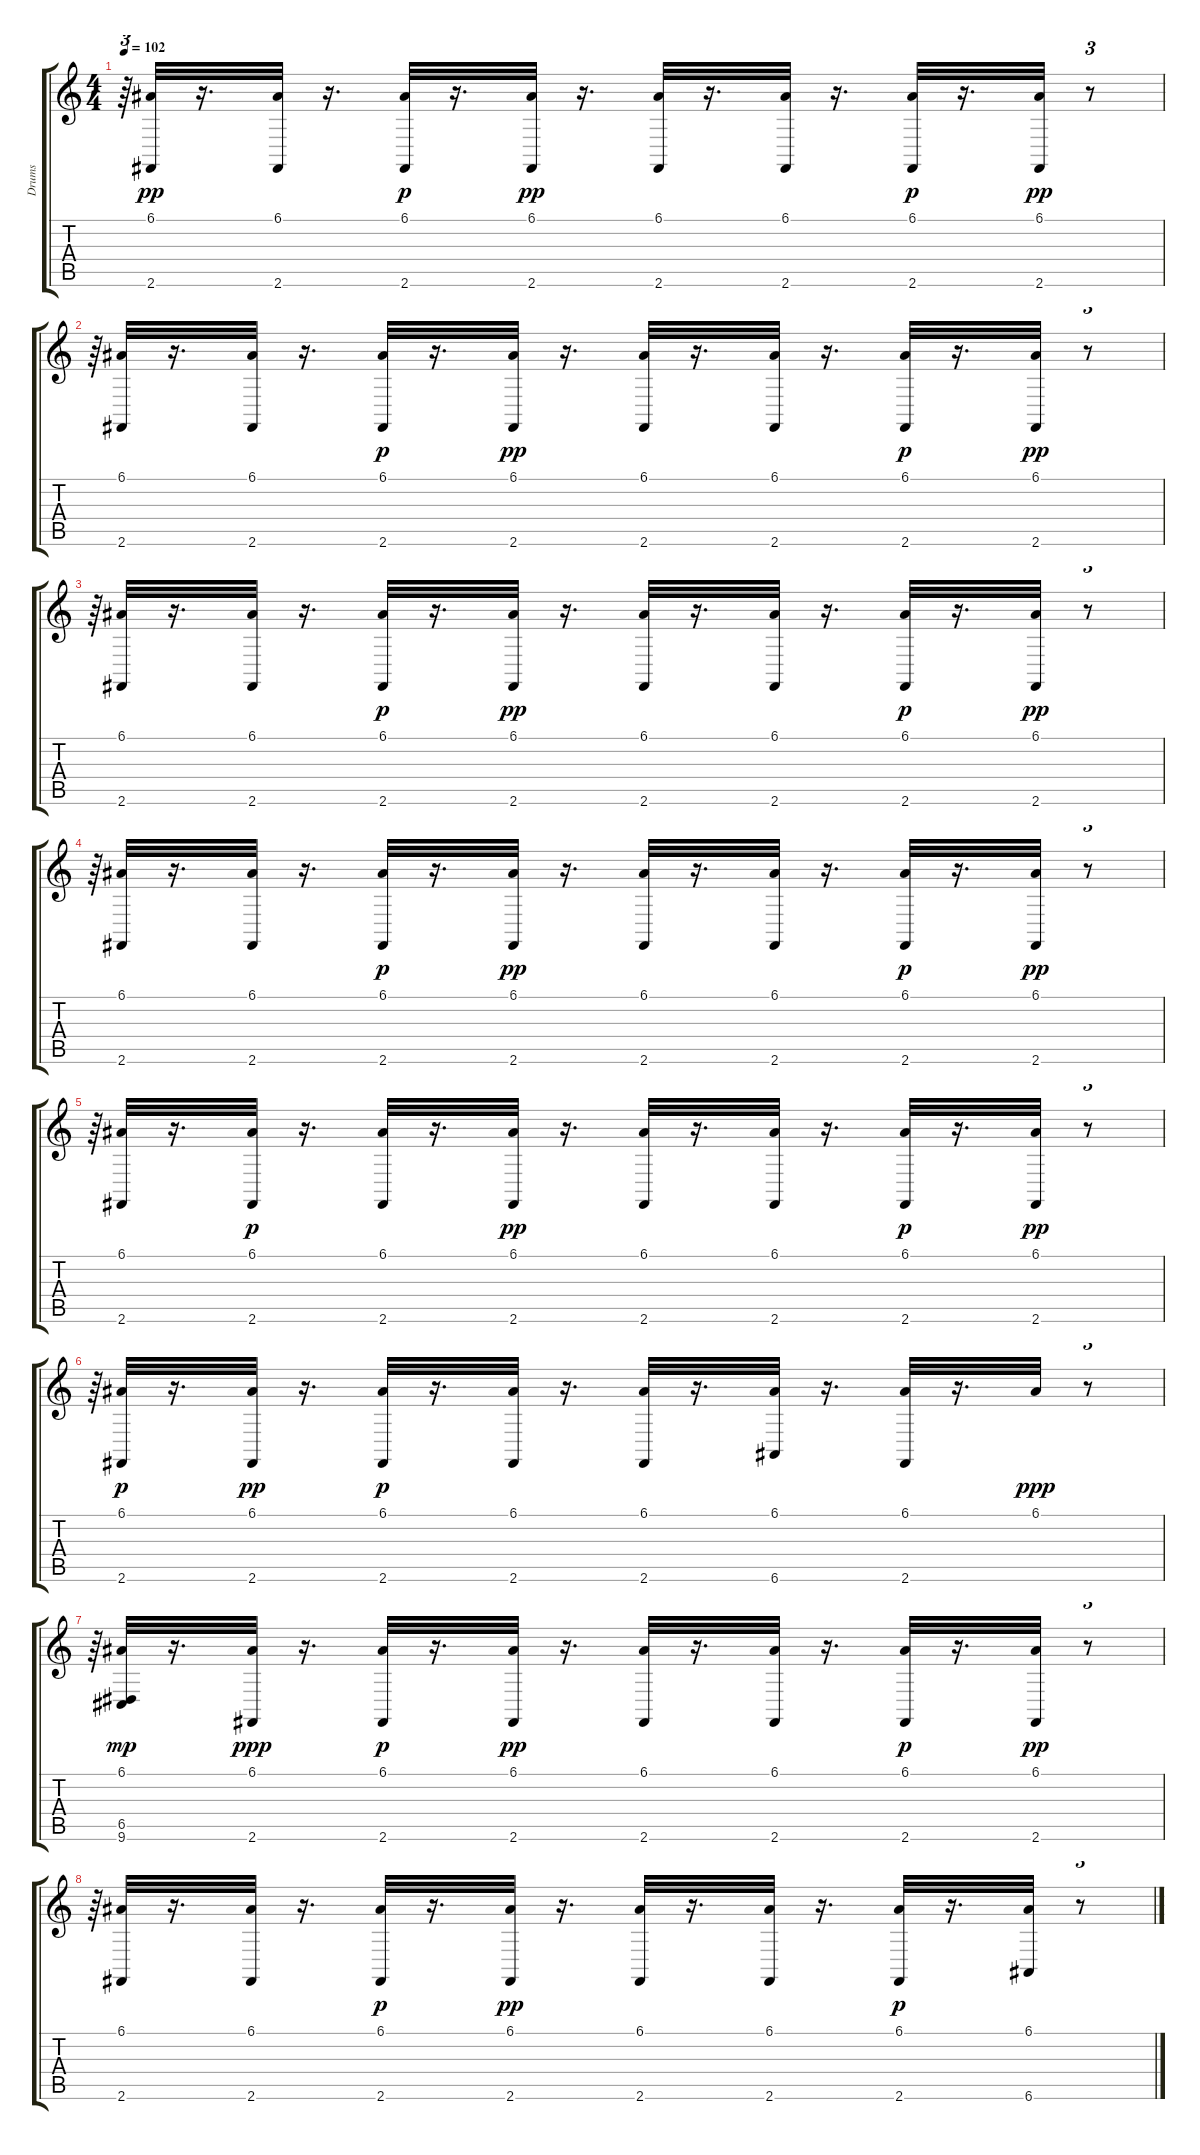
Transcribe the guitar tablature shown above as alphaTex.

\track ("Drums" "Drums") {instrument synthdrum}
\staff {score tabs}
\tuning (E4 B3 G3 D3 A2 E2) {hide}
\ts (4 4)
\tempo 102
\clef g2
\ks c
r.64{tu (3 2) dy pp} (6.1 2.6).32 r.16{d} (6.1 2.6).32 r.16{d} (6.1 2.6).32{dy p} r.16{d} (6.1 2.6).32{dy pp} r.16{d} (6.1 2.6).32 r.16{d} (6.1 2.6).32 r.16{d} (6.1 2.6).32{dy p} r.16{d} (6.1 2.6).32{dy pp} r.8{tu (3 2)} |
r.64{tu (3 2)} (6.1 2.6).32 r.16{d} (6.1 2.6).32 r.16{d} (6.1 2.6).32{dy p} r.16{d} (6.1 2.6).32{dy pp} r.16{d} (6.1 2.6).32 r.16{d} (6.1 2.6).32 r.16{d} (6.1 2.6).32{dy p} r.16{d} (6.1 2.6).32{dy pp} r.8{tu (3 2)} |
r.64{tu (3 2)} (6.1 2.6).32 r.16{d} (6.1 2.6).32 r.16{d} (6.1 2.6).32{dy p} r.16{d} (6.1 2.6).32{dy pp} r.16{d} (6.1 2.6).32 r.16{d} (6.1 2.6).32 r.16{d} (6.1 2.6).32{dy p} r.16{d} (6.1 2.6).32{dy pp} r.8{tu (3 2)} |
r.64{tu (3 2)} (6.1 2.6).32 r.16{d} (6.1 2.6).32 r.16{d} (6.1 2.6).32{dy p} r.16{d} (6.1 2.6).32{dy pp} r.16{d} (6.1 2.6).32 r.16{d} (6.1 2.6).32 r.16{d} (6.1 2.6).32{dy p} r.16{d} (6.1 2.6).32{dy pp} r.8{tu (3 2)} |
r.64{tu (3 2)} (6.1 2.6).32 r.16{d} (6.1 2.6).32{dy p} r.16{d} (6.1 2.6).32 r.16{d} (6.1 2.6).32{dy pp} r.16{d} (6.1 2.6).32 r.16{d} (6.1 2.6).32 r.16{d} (6.1 2.6).32{dy p} r.16{d} (6.1 2.6).32{dy pp} r.8{tu (3 2)} |
r.64{tu (3 2)} (6.1 2.6).32{dy p} r.16{d} (6.1 2.6).32{dy pp} r.16{d} (6.1 2.6).32{dy p} r.16{d} (6.1 2.6).32 r.16{d} (6.1 2.6).32 r.16{d} (6.1 6.6).32 r.16{d} (6.1 2.6).32 r.16{d} 6.1.32{dy ppp} r.8{tu (3 2)} |
r.64{tu (3 2)} (6.1 6.5 9.6).32{dy mp} r.16{d} (6.1 2.6).32{dy ppp} r.16{d} (6.1 2.6).32{dy p} r.16{d} (6.1 2.6).32{dy pp} r.16{d} (6.1 2.6).32 r.16{d} (6.1 2.6).32 r.16{d} (6.1 2.6).32{dy p} r.16{d} (6.1 2.6).32{dy pp} r.8{tu (3 2)} |
r.64{tu (3 2)} (6.1 2.6).32 r.16{d} (6.1 2.6).32 r.16{d} (6.1 2.6).32{dy p} r.16{d} (6.1 2.6).32{dy pp} r.16{d} (6.1 2.6).32 r.16{d} (6.1 2.6).32 r.16{d} (6.1 2.6).32{dy p} r.16{d} (6.1 6.6).32 r.8{tu (3 2)}
